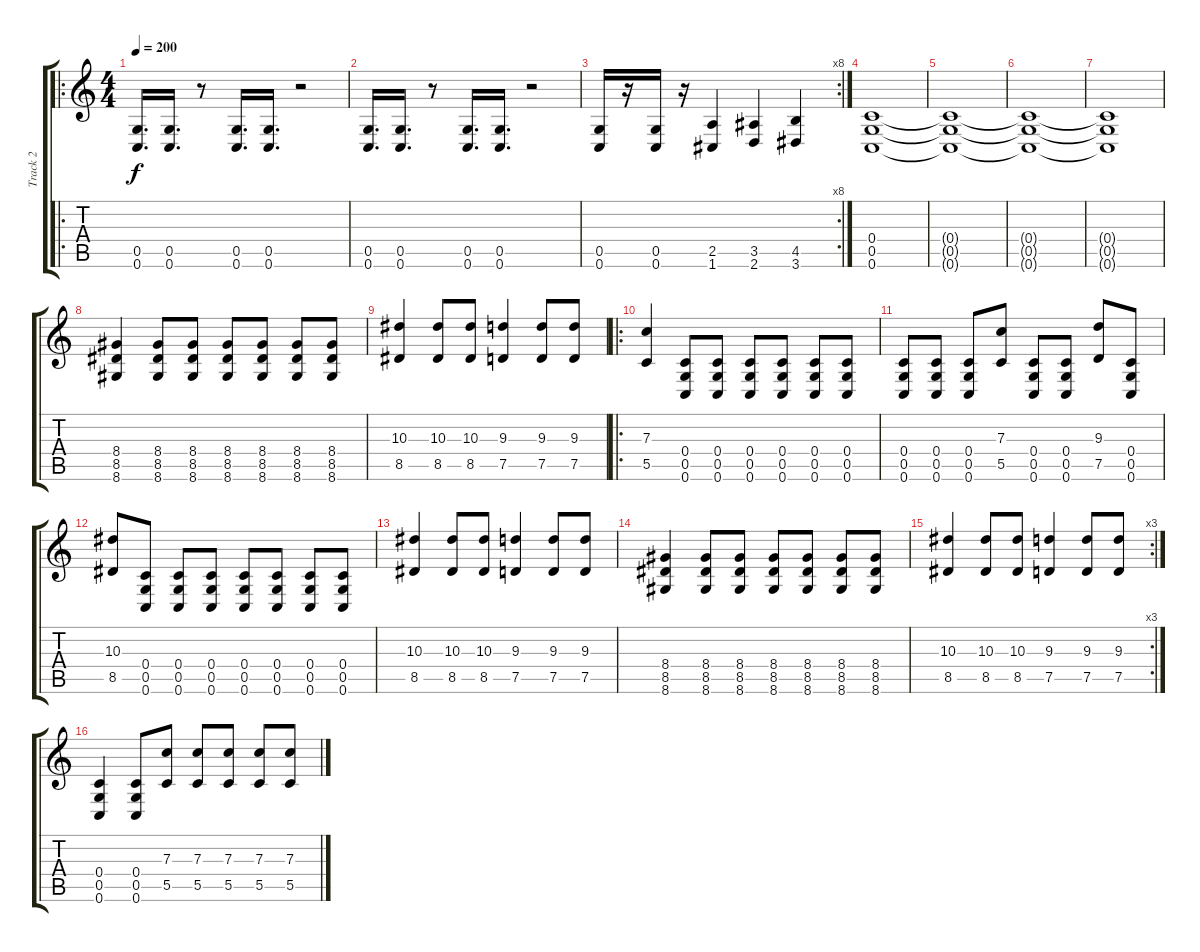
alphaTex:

\track ("Track 2" "Track 2") {instrument distortionguitar}
\staff {score tabs}
\tuning (D4 A3 F3 C3 G2 C2) {hide}
\ro
\ts (4 4)
\tempo 200
\clef g2
\ks c
(0.5 0.6).16{d dy f} (0.5 0.6).16{d} r.8 (0.5 0.6).16{d} (0.5 0.6).16{d} r.2 |
(0.5 0.6).16{d} (0.5 0.6).16{d} r.8 (0.5 0.6).16{d} (0.5 0.6).16{d} r.2 |
\rc 8
(0.5 0.6).16 r.16 (0.5 0.6).16 r.16 (2.5 1.6).4 (3.5 2.6).4 (4.5 3.6).4 |
(0.4 0.5 0.6).1 |
(0.4{t} 0.5{t} 0.6{t}).1 |
(0.4{t} 0.5{t} 0.6{t}).1 |
(0.4{t} 0.5{t} 0.6{t}).1 |
(8.4 8.5 8.6).4 (8.4 8.5 8.6).8 (8.4 8.5 8.6).8 (8.4 8.5 8.6).8 (8.4 8.5 8.6).8 (8.4 8.5 8.6).8 (8.4 8.5 8.6).8 |
(10.3 8.5).4 (10.3 8.5).8 (10.3 8.5).8 (9.3 7.5).4 (9.3 7.5).8 (9.3 7.5).8 |
\ro
(7.3 5.5).4 (0.4 0.5 0.6).8 (0.4 0.5 0.6).8 (0.4 0.5 0.6).8 (0.4 0.5 0.6).8 (0.4 0.5 0.6).8 (0.4 0.5 0.6).8 |
(0.4 0.5 0.6).8 (0.4 0.5 0.6).8 (0.4 0.5 0.6).8 (7.3 5.5).8 (0.4 0.5 0.6).8 (0.4 0.5 0.6).8 (9.3 7.5).8 (0.4 0.5 0.6).8 |
(10.3 8.5).8 (0.4 0.5 0.6).8 (0.4 0.5 0.6).8 (0.4 0.5 0.6).8 (0.4 0.5 0.6).8 (0.4 0.5 0.6).8 (0.4 0.5 0.6).8 (0.4 0.5 0.6).8 |
(10.3 8.5).4 (10.3 8.5).8 (10.3 8.5).8 (9.3 7.5).4 (9.3 7.5).8 (9.3 7.5).8 |
(8.4 8.5 8.6).4 (8.4 8.5 8.6).8 (8.4 8.5 8.6).8 (8.4 8.5 8.6).8 (8.4 8.5 8.6).8 (8.4 8.5 8.6).8 (8.4 8.5 8.6).8 |
\rc 3
(10.3 8.5).4 (10.3 8.5).8 (10.3 8.5).8 (9.3 7.5).4 (9.3 7.5).8 (9.3 7.5).8 |
(0.4 0.5 0.6).4 (0.4 0.5 0.6).8 (7.3 5.5).8 (7.3 5.5).8 (7.3 5.5).8 (7.3 5.5).8 (7.3 5.5).8
